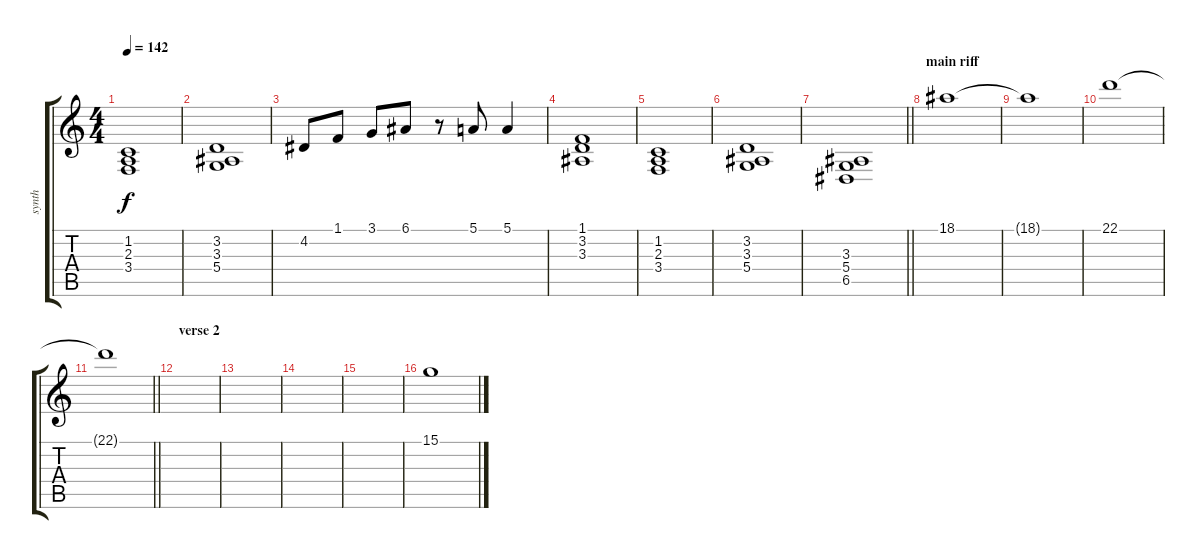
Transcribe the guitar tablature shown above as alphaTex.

\track ("synth" "synth") {instrument stringensemble1}
\staff {score tabs}
\tuning (E4 B3 G3 D3 A2 D2) {hide}
\ts (4 4)
\tempo 142
\clef g2
\ks c
(1.2 2.3 3.4).1{dy f} |
(3.2 3.3 5.4).1 |
4.2.8 1.1.8 3.1.8 6.1.8 r.8 5.1.8 5.1.4 |
(1.1 3.2 3.3).1{instrument synthstrings1} |
(1.2 2.3 3.4).1 |
(3.2 3.3 5.4).1 |
\barLineRight lightlight
(3.3 5.4 6.5).1 |
\section ("" "main riff")
18.1.1{volume 12 instrument stringensemble1} |
18.1{t}.1 |
22.1.1{volume 16} |
\barLineRight lightlight
22.1{t}.1 |
\section ("" "verse 2")
|
|
|
|
15.1.1{volume 8 instrument synthstrings1}
